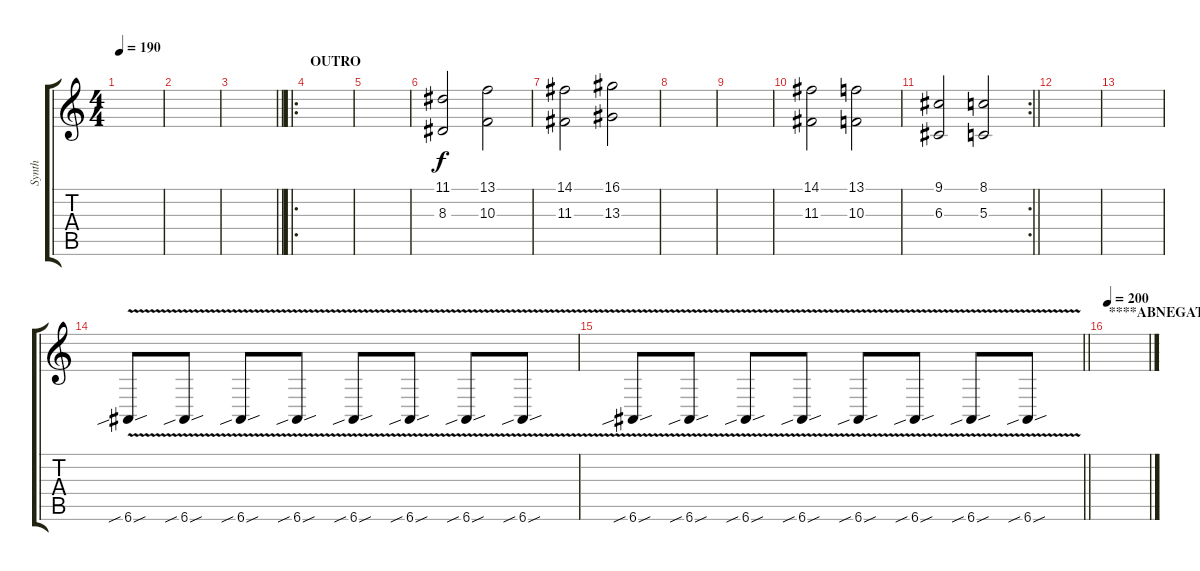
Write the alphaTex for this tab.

\track ("Synth " "Synth ") {instrument pad2warm}
\staff {score tabs}
\tuning (E4 B3 G3 D3 A2 E2) {hide}
\ts (4 4)
\tempo 190
\clef g2
\ks c
|
|
\barLineRight lightlight
|
\ro
\section ("" "OUTRO ")
|
|
(11.1 8.3).2 (13.1 10.3).2 |
(14.1 11.3).2 (16.1 13.3).2 |
|
|
(14.1 11.3).2 (13.1 10.3).2 |
\rc 2
\barLineRight lightlight
(9.1 6.3).2 (8.1 5.3).2 |
|
|
6.6{v sib sou}.8{volume 0} 6.6{v sib sou}.8 6.6{v sib sou}.8 6.6{v sib sou}.8 6.6{v sib sou}.8 6.6{v sib sou}.8 6.6{v sib sou}.8 6.6{v sib sou}.8 |
\barLineRight lightlight
6.6{v sib sou}.8 6.6{v sib sou}.8 6.6{v sib sou}.8 6.6{v sib sou}.8 6.6{v sib sou}.8 6.6{v sib sou}.8 6.6{v sib sou}.8 6.6{v sib sou}.8 |
\section ("" "****ABNEGATION***")
\tempo 200
